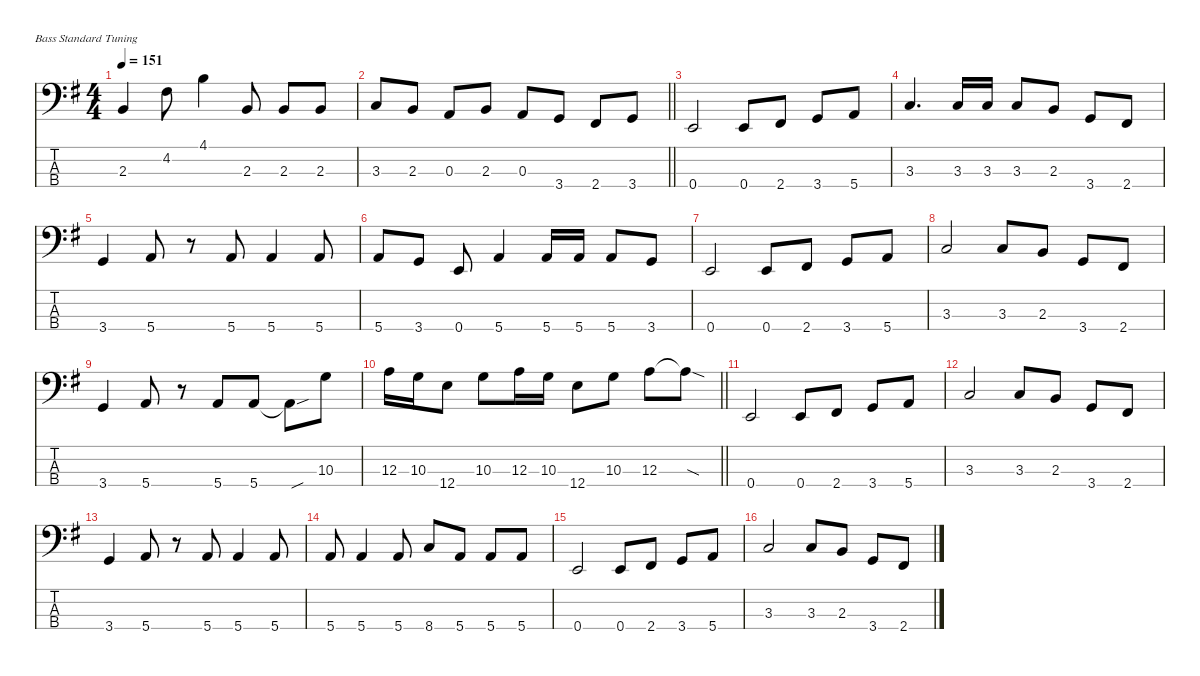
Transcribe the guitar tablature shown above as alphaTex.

\defaultSystemsLayout 4
\hideDynamics
\bracketExtendMode nobrackets
\singleTrackTrackNamePolicy hidden
\multiTrackTrackNamePolicy hidden
\otherSystemsTrackNameOrientation horizontal
\track ("Cliff Burton" "el.bs.") {defaultSystemsLayout 4 instrument electricbassfinger}
\staff {score tabs}
\tuning (G2 D2 A1 E1)
\ts (4 4)
\tempo 151
\clef f4
\ks eminor
2.3{acc forcenatural}.4{dy f beam Up} 4.2{acc #}.8{beam Down} 4.1{acc forcenatural}.4{beam Down} 2.3{acc forcenatural}.8{beam Up} 2.3{acc forcenatural}.8{beam Up} 2.3{acc forcenatural}.8{beam Up} |
\barLineRight lightlight
3.3{acc forcenatural}.8{beam Up} 2.3{acc forcenatural}.8{beam Up} 0.3{acc forcenatural}.8{beam Up} 2.3{acc forcenatural}.8{beam Up} 0.3{acc forcenatural}.8{beam Up} 3.4{acc forcenatural}.8{beam Up} 2.4{acc #}.8{beam Up} 3.4{acc forcenatural}.8{beam Up} |
0.4{acc forcenatural}.2{beam Up} 0.4{acc forcenatural}.8{beam Up} 2.4{acc #}.8{beam Up} 3.4{acc forcenatural}.8{beam Up} 5.4{acc forcenatural}.8{beam Up} |
3.3{acc forcenatural}.4{d beam Up} 3.3{acc forcenatural}.16{beam Up} 3.3{acc forcenatural}.16{beam Up} 3.3{acc forcenatural}.8{beam Up} 2.3{acc forcenatural}.8{beam Up} 3.4{acc forcenatural}.8{beam Up} 2.4{acc #}.8{beam Up} |
3.4{acc forcenatural}.4{beam Up} 5.4{acc forcenatural}.8{beam Up} r.8{beam Up} 5.4{acc forcenatural}.8{beam Up} 5.4{acc forcenatural}.4{beam Up} 5.4{acc forcenatural}.8{beam Up} |
5.4{acc forcenatural}.8{beam Up} 3.4{acc forcenatural}.8{beam Up} 0.4{acc forcenatural}.8{beam Up} 5.4{acc forcenatural}.4{beam Up} 5.4{acc forcenatural}.16{beam Up} 5.4{acc forcenatural}.16{beam Up} 5.4{acc forcenatural}.8{beam Up} 3.4{acc forcenatural}.8{beam Up} |
0.4{acc forcenatural}.2{beam Up} 0.4{acc forcenatural}.8{beam Up} 2.4{acc #}.8{beam Up} 3.4{acc forcenatural}.8{beam Up} 5.4{acc forcenatural}.8{beam Up} |
3.3{acc forcenatural}.2{beam Up} 3.3{acc forcenatural}.8{beam Up} 2.3{acc forcenatural}.8{beam Up} 3.4{acc forcenatural}.8{beam Up} 2.4{acc #}.8{beam Up} |
3.4{acc forcenatural}.4{beam Up} 5.4{acc forcenatural}.8{beam Up} r.8{beam Up} 5.4{acc forcenatural}.8{beam Up} 5.4{acc forcenatural}.8{beam Up} 5.4{sou t acc forcenatural}.8{beam Down} 10.3{acc forcenatural}.8{beam Down} |
\barLineRight lightlight
12.3{acc forcenatural}.16{beam Down} 10.3{acc forcenatural}.16{beam Down} 12.4{acc forcenatural}.8{beam Down} 10.3{acc forcenatural}.8{beam Down} 12.3{acc forcenatural}.16{beam Down} 10.3{acc forcenatural}.16{beam Down} 12.4{acc forcenatural}.8{beam Down} 10.3{acc forcenatural}.8{beam Down} 12.3{acc forcenatural}.8{beam Down} 12.3{sod t acc forcenatural}.8{beam Down} |
0.4{acc forcenatural}.2{beam Up} 0.4{acc forcenatural}.8{beam Up} 2.4{acc #}.8{beam Up} 3.4{acc forcenatural}.8{beam Up} 5.4{acc forcenatural}.8{beam Up} |
3.3{acc forcenatural}.2{beam Up} 3.3{acc forcenatural}.8{beam Up} 2.3{acc forcenatural}.8{beam Up} 3.4{acc forcenatural}.8{beam Up} 2.4{acc #}.8{beam Up} |
3.4{acc forcenatural}.4{beam Up} 5.4{acc forcenatural}.8{beam Up} r.8{beam Up} 5.4{acc forcenatural}.8{beam Up} 5.4{acc forcenatural}.4{beam Up} 5.4{acc forcenatural}.8{beam Up} |
5.4{acc forcenatural}.8{beam Up} 5.4{acc forcenatural}.4{beam Up} 5.4{acc forcenatural}.8{beam Up} 8.4{acc forcenatural}.8{beam Up} 5.4{acc forcenatural}.8{beam Up} 5.4{acc forcenatural}.8{beam Up} 5.4{acc forcenatural}.8{beam Up} |
0.4{acc forcenatural}.2{beam Up} 0.4{acc forcenatural}.8{beam Up} 2.4{acc #}.8{beam Up} 3.4{acc forcenatural}.8{beam Up} 5.4{acc forcenatural}.8{beam Up} |
3.3{acc forcenatural}.2{beam Up} 3.3{acc forcenatural}.8{beam Up} 2.3{acc forcenatural}.8{beam Up} 3.4{acc forcenatural}.8{beam Up} 2.4{acc #}.8{beam Up}
